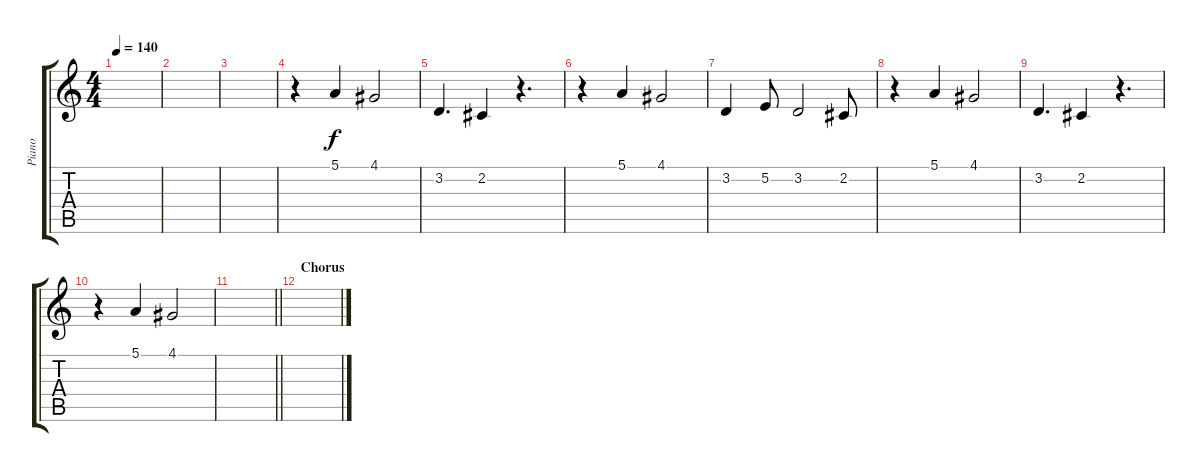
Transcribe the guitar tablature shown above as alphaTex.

\track ("Piano" "Piano") {instrument acousticgrandpiano}
\staff {score tabs}
\tuning (E4 B3 G3 D3 A2 E2) {hide}
\ts (4 4)
\tempo 140
\clef g2
\ks c
|
|
|
r.4 5.1.4 4.1.2 |
3.2.4{d} 2.2.4 r.4{d} |
r.4 5.1.4 4.1.2 |
3.2.4 5.2.8 3.2.2 2.2.8 |
r.4 5.1.4 4.1.2 |
3.2.4{d} 2.2.4 r.4{d} |
r.4 5.1.4 4.1.2 |
\barLineRight lightlight
|
\section ("" "Chorus")
